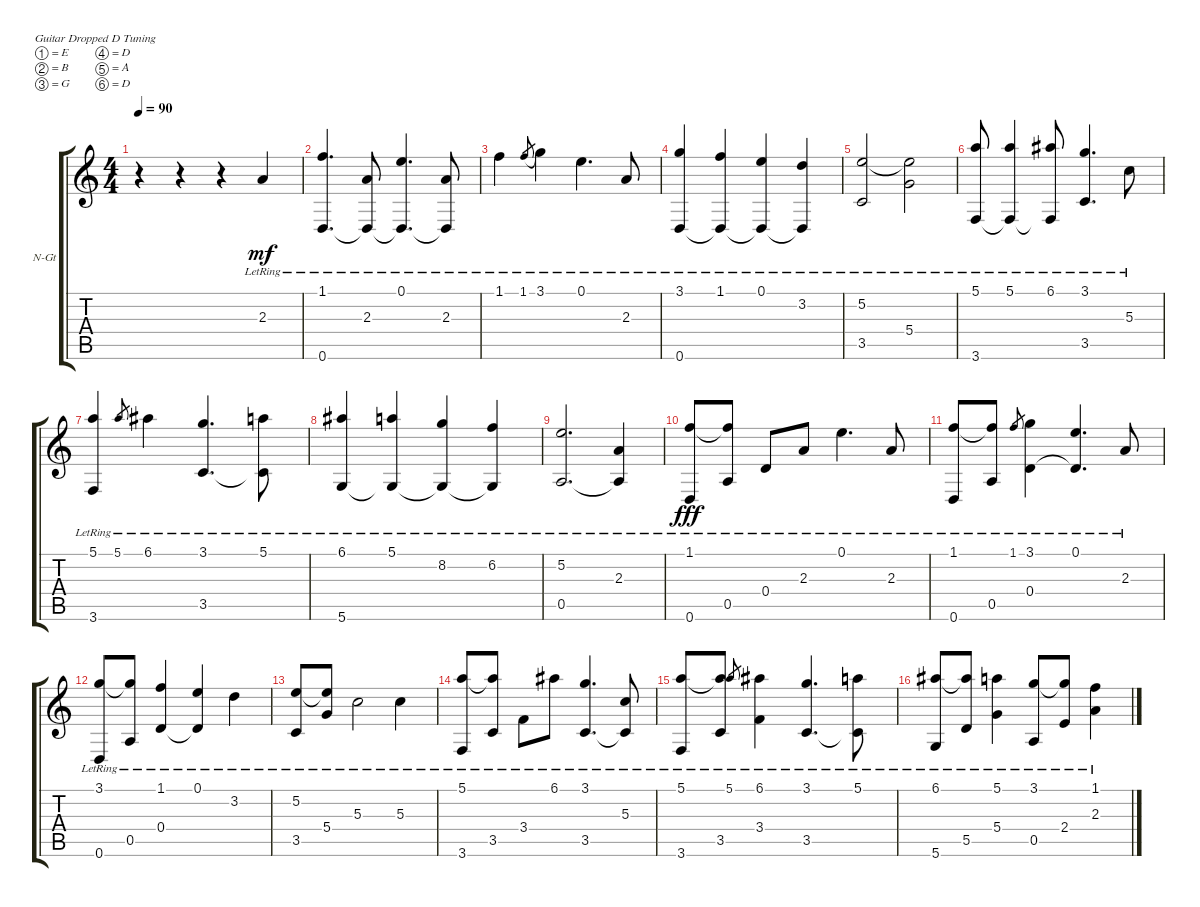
\defaultSystemsLayout 4
\bracketExtendMode groupsimilarinstruments
\firstSystemTrackNameOrientation horizontal
\otherSystemsTrackNameOrientation horizontal
\track ("Nylon Guitar" "N-Gt") {instrument acousticguitarnylon}
\staff {score tabs}
\tuning (E4 B3 G3 D3 A2 D2)
\ts (4 4)
\tempo 90
\clef g2
\ks c
r.4{dy mf instrument acousticguitarnylon} r.4 r.4 2.3{lr}.4 |
(1.1{lr} 0.6{lr}).4{d} (2.3{lr} 0.6{lr t}).8 (0.1{lr} 0.6{lr t}).4{d} (2.3{lr} 0.6{lr t}).8 |
1.1{lr}.4 1.1{lr}.8{gr legatoorigin} 3.1{lr}.4 0.1{lr}.4{d} 2.3{lr}.8 |
(3.1{lr} 0.6{lr}).4 (1.1{lr} 0.6{lr t}).4 (0.1{lr} 0.6{lr t}).4 (3.2{lr} 0.6{lr t}).4 |
(5.2{lr} 3.5{lr}).2 (5.4{lr} 5.2{lr t}).2 |
(5.1{lr} 3.6{lr}).8 (5.1{lr} 3.6{lr t}).4 (6.1{lr} 3.6{lr t}).8 (3.1{lr} 3.5{lr}).4{d} 5.3{lr}.8 |
(5.1{lr} 3.6{lr}).4 5.1{lr}.8{gr} 6.1{lr}.4 (3.1{lr} 3.5{lr}).4{d} (5.1{lr} 3.5{lr t}).8 |
(6.1{lr} 5.6{lr}).4 (5.1{lr} 5.6{lr t}).4 (8.2{lr} 5.6{lr t}).4 (6.2{lr} 5.6{lr t}).4 |
(5.2{lr} 0.5{lr}).2{d} (2.3{lr} 0.5{lr t}).4 |
(1.1{lr} 0.6{lr}).8{dy fff} (0.5{lr} 1.1{lr t}).8 0.4{lr}.8 2.3{lr}.8 0.1{lr}.4{d} 2.3{lr}.8 |
(1.1{lr} 0.6{lr}).8 (0.5{lr} 1.1{lr t}).8 1.1{lr}.8{gr} (3.1{lr} 0.4{lr}).4 (0.1{lr} 0.4{lr t}).4{d} 2.3{lr}.8 |
(3.1{lr} 0.6{lr}).8 (0.5{lr} 3.1{lr t}).8 (0.4{lr} 1.1{lr}).4 (0.1{lr} 0.4{lr t}).4 3.2{lr}.4 |
(5.2{lr} 3.5{lr}).8 (5.4{lr} 5.2{lr t}).8 5.3{lr}.2 5.3{lr}.4 |
(5.1{lr} 3.6{lr}).8 (3.5{lr} 5.1{lr t}).8 3.4{lr}.8 6.1{lr}.8 (3.1{lr} 3.5{lr}).4{d} (5.3{lr} 3.5{lr t}).8 |
(5.1{lr} 3.6{lr}).8 (3.5{lr} 5.1{lr t}).8 5.1{lr}.8{gr} (6.1{lr} 3.4{lr}).4 (3.1{lr} 3.5{lr}).4{d} (5.1{lr} 3.5{lr t}).8 |
(6.1{lr} 5.6{lr}).8 (5.5{lr} 6.1{lr t}).8 (5.4{lr} 5.1{lr}).4 (0.5{lr} 3.1{lr}).8 (2.4{lr} 3.1{lr t}).8 (2.3{lr} 1.1{lr}).4
